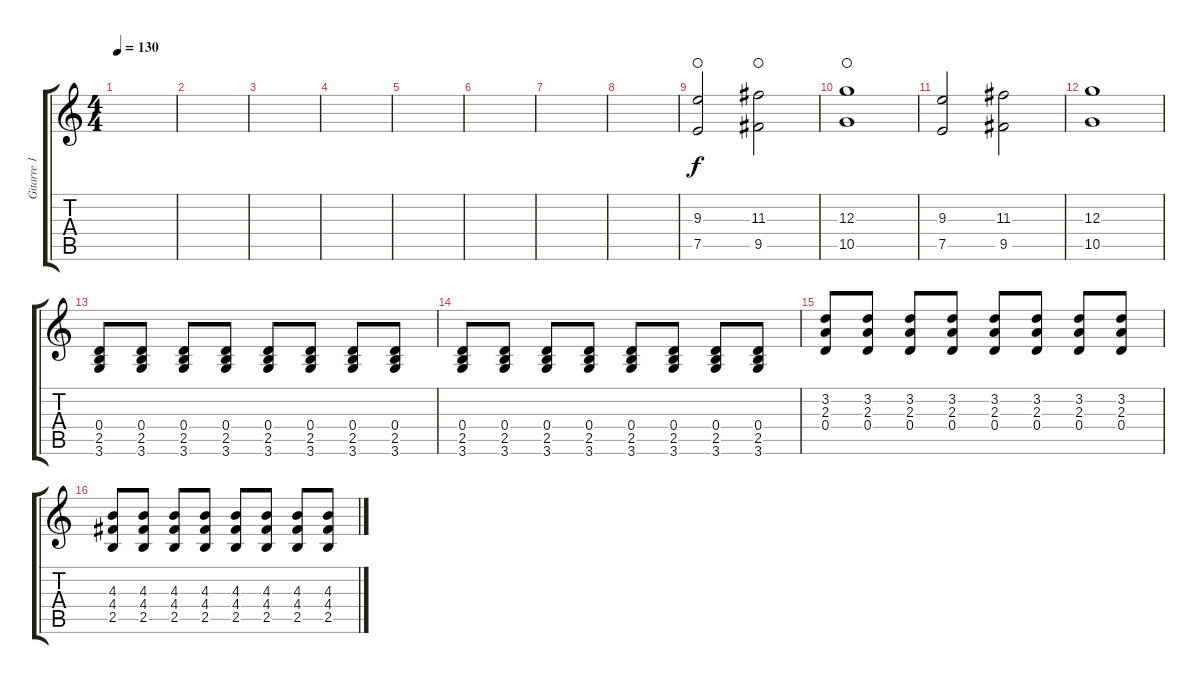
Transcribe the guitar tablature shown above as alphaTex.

\track ("Gitarre 1" "Gitarre 1") {instrument electricguitarmuted}
\staff {score tabs}
\tuning (E4 B3 G3 D3 A2 E2) {hide}
\ts (4 4)
\tempo 130
\clef g2
\ks c
|
|
|
|
|
|
|
|
(9.3 7.5).2{waho} (11.3 9.5).2{waho} |
(12.3 10.5).1{waho} |
(9.3 7.5).2 (11.3 9.5).2 |
(12.3 10.5).1 |
(0.4 2.5 3.6).8 (0.4 2.5 3.6).8 (0.4 2.5 3.6).8 (0.4 2.5 3.6).8 (0.4 2.5 3.6).8 (0.4 2.5 3.6).8 (0.4 2.5 3.6).8 (0.4 2.5 3.6).8 |
(0.4 2.5 3.6).8 (0.4 2.5 3.6).8 (0.4 2.5 3.6).8 (0.4 2.5 3.6).8 (0.4 2.5 3.6).8 (0.4 2.5 3.6).8 (0.4 2.5 3.6).8 (0.4 2.5 3.6).8 |
(3.2 2.3 0.4).8 (3.2 2.3 0.4).8 (3.2 2.3 0.4).8 (3.2 2.3 0.4).8 (3.2 2.3 0.4).8 (3.2 2.3 0.4).8 (3.2 2.3 0.4).8 (3.2 2.3 0.4).8 |
(4.3 4.4 2.5).8 (4.3 4.4 2.5).8 (4.3 4.4 2.5).8 (4.3 4.4 2.5).8 (4.3 4.4 2.5).8 (4.3 4.4 2.5).8 (4.3 4.4 2.5).8 (4.3 4.4 2.5).8
